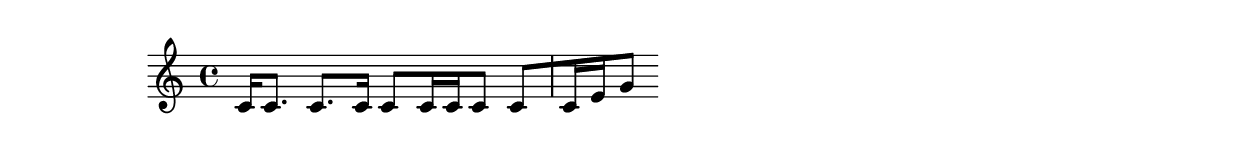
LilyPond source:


\version "2.6.0"
\header {
    texidoc = "Beaming can be also given explicitly."
}

\layout { raggedright= ##t }

\relative c'
{
  c16[ c8.]
  c8.[ c16]
  c8[ c16 c16 c8]
  c8[ c16 e16 g8]

}
